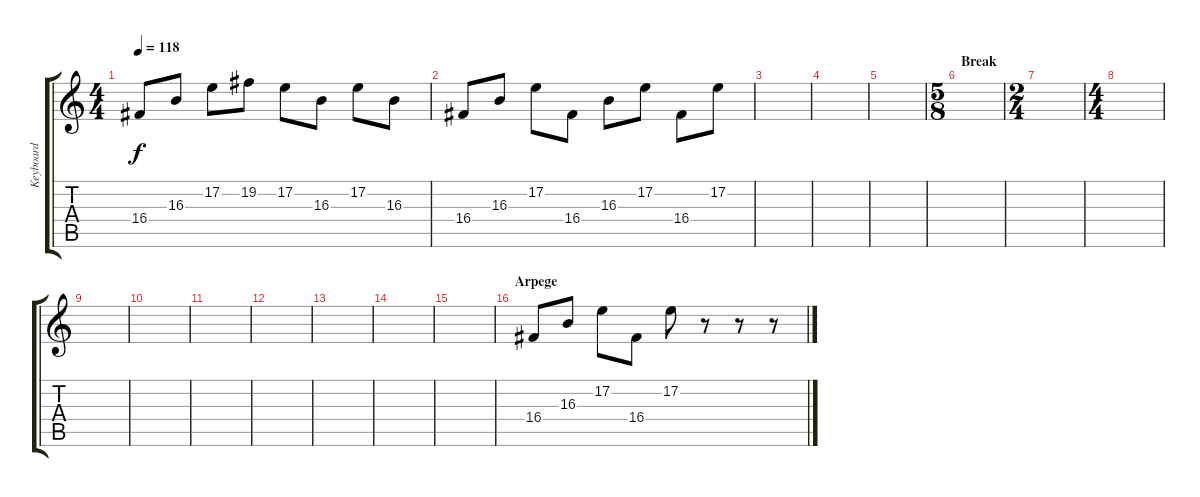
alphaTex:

\track ("Keyboard" "Keyboard") {instrument brightacousticpiano}
\staff {score tabs}
\tuning (E4 B3 G3 D3 A2 E2) {hide}
\ts (4 4)
\tempo 118
\clef g2
\ks c
16.4.8{dy f} 16.3.8 17.2.8 19.2.8 17.2.8 16.3.8 17.2.8 16.3.8 |
16.4.8 16.3.8 17.2.8 16.4.8 16.3.8 17.2.8 16.4.8 17.2.8 |
|
|
|
\ts (5 8)
\section ("" "Break")
|
\ts (2 4)
|
\ts (4 4)
|
|
|
|
|
|
|
|
\section ("" "Arpege")
16.4.8 16.3.8 17.2.8 16.4.8 17.2.8 r.8 r.8 r.8
